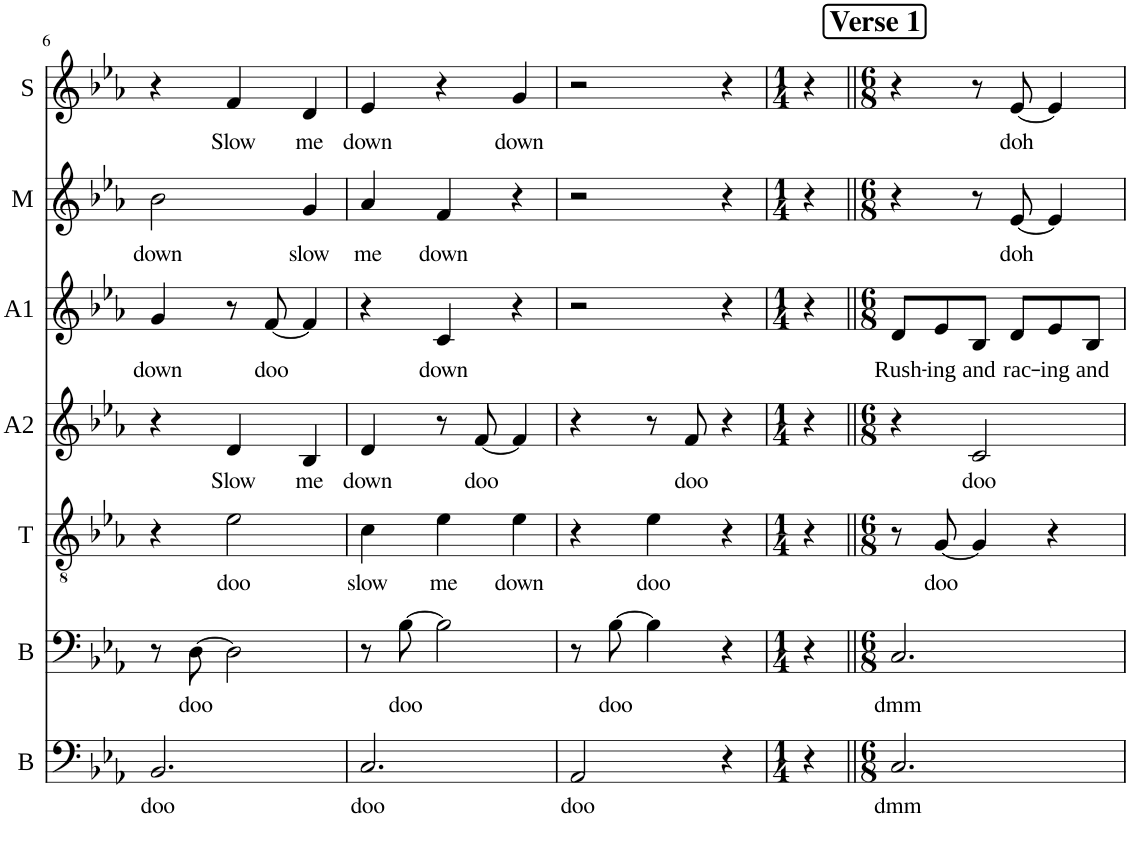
**kern	**text	**kern	**text	**kern	**text	**kern	**text	**kern	**text	**kern	**text	**kern	**text
*part7	*part7	*part6	*part6	*part5	*part5	*part4	*part4	*part3	*part3	*part2	*part2	*part1	*part1
*staff7	*staff7	*staff6	*staff6	*staff5	*staff5	*staff4	*staff4	*staff3	*staff3	*staff2	*staff2	*staff1	*staff1
*I"Bass	*	*I"Baritone	*	*I"Tenor	*	*I"Alto 2	*	*I"Alto 1	*	*I"Mezzo	*	*I"Soprano	*
*I'B	*	*I'B	*	*I'T	*	*I'A2	*	*I'A1	*	*I'M	*	*I'S	*
!!LO:PB:g=z
*clefF4	*	*clefF4	*	*clefGv2	*	*clefG2	*	*clefG2	*	*clefG2	*	*clefG2	*
*k[b-e-a-]	*	*k[b-e-a-]	*	*k[b-e-a-]	*	*k[b-e-a-]	*	*k[b-e-a-]	*	*k[b-e-a-]	*	*k[b-e-a-]	*
*M3/4	*	*M3/4	*	*M3/4	*	*M3/4	*	*M3/4	*	*M3/4	*	*M3/4	*
=6	=6	=6	=6	=6	=6	=6	=6	=6	=6	=6	=6	=6	=6
!	!LO:LY:b	!	!	!	!	!	!	!	!LO:LY:b	!	!LO:LY:b	!	!
2.BB-/	doo	8r	.	4r	.	4r	.	4g/	down	2b-\	down	4r	.
!	!	!	!LO:LY:b	!	!	!	!	!	!	!	!	!	!
.	.	[8D\	doo	.	.	.	.	.	.	.	.	.	.
!	!	!	!	!	!LO:LY:b	!	!LO:LY:b	!	!	!	!	!	!LO:LY:b
.	.	2D\]	.	2e-\	doo	4d/	Slow	8r	.	.	.	4f/	Slow
!	!	!	!	!	!	!	!	!	!LO:LY:b	!	!	!	!
.	.	.	.	.	.	.	.	[8f/	doo	.	.	.	.
!	!	!	!	!	!	!	!LO:LY:b	!	!	!	!LO:LY:b	!	!LO:LY:b
.	.	.	.	.	.	4B-/	me	4f/]	.	4g/	slow	4d/	me
=7	=7	=7	=7	=7	=7	=7	=7	=7	=7	=7	=7	=7	=7
!	!LO:LY:b	!	!	!	!LO:LY:b	!	!LO:LY:b	!	!	!	!LO:LY:b	!	!LO:LY:b
2.C/	doo	8r	.	4c\	slow	4d/	down	4r	.	4a-/	me	4e-/	down
!	!	!	!LO:LY:b	!	!	!	!	!	!	!	!	!	!
.	.	[8B-\	doo	.	.	.	.	.	.	.	.	.	.
!	!	!	!	!	!LO:LY:b	!	!	!	!LO:LY:b	!	!LO:LY:b	!	!
.	.	2B-\]	.	4e-\	me	8r	.	4c/	down	4f/	down	4r	.
!	!	!	!	!	!	!	!LO:LY:b	!	!	!	!	!	!
.	.	.	.	.	.	[8f/	doo	.	.	.	.	.	.
!	!	!	!	!	!LO:LY:b	!	!	!	!	!	!	!	!LO:LY:b
.	.	.	.	4e-\	down	4f/]	.	4r	.	4r	.	4g/	down
=8	=8	=8	=8	=8	=8	=8	=8	=8	=8	=8	=8	=8	=8
!	!LO:LY:b	!	!	!	!	!	!	!	!	!	!	!	!
2AA-/	doo	8r	.	4r	.	4r	.	2r	.	2r	.	2r	.
!	!	!	!LO:LY:b	!	!	!	!	!	!	!	!	!	!
.	.	[8B-\	doo	.	.	.	.	.	.	.	.	.	.
!	!	!	!	!	!LO:LY:b	!	!	!	!	!	!	!	!
.	.	4B-\]	.	4e-\	doo	8r	.	.	.	.	.	.	.
!	!	!	!	!	!	!	!LO:LY:b	!	!	!	!	!	!
.	.	.	.	.	.	8f/	doo	.	.	.	.	.	.
4r	.	4r	.	4r	.	4r	.	4r	.	4r	.	4r	.
=9	=9	=9	=9	=9	=9	=9	=9	=9	=9	=9	=9	=9	=9
*M1/4	*	*M1/4	*	*M1/4	*	*M1/4	*	*M1/4	*	*M1/4	*	*M1/4	*
4r	.	4r	.	4r	.	4r	.	4r	.	4r	.	4r	.
!!LO:REH:place=s1:a:B:cj:fs=14:t=Verse 1
=10||	=10||	=10||	=10||	=10||	=10||	=10||	=10||	=10||	=10||	=10||	=10||	=10||	=10||
*M6/8	*	*M6/8	*	*M6/8	*	*M6/8	*	*M6/8	*	*M6/8	*	*M6/8	*
!	!LO:LY:b	!	!LO:LY:b	!	!	!	!	!	!LO:LY:b	!	!	!	!
2.C/	dmm	2.C/	dmm	8r	.	4r	.	8d/L	Rush-	4r	.	4r	.
!	!	!	!	!	!LO:LY:b	!	!	!	!LO:LY:b	!	!	!	!
.	.	.	.	[8G/	doo	.	.	8e-/	-ing	.	.	.	.
!	!	!	!	!	!	!	!LO:LY:b	!	!LO:LY:b	!	!	!	!
.	.	.	.	4G/]	.	2c/	doo	8B-/J	and	8r	.	8r	.
!	!	!	!	!	!	!	!	!	!LO:LY:b	!	!LO:LY:b	!	!LO:LY:b
.	.	.	.	.	.	.	.	8d/L	rac-	[8e-/	doh	[8e-/	doh
!	!	!	!	!	!	!	!	!	!LO:LY:b	!	!	!	!
.	.	.	.	4r	.	.	.	8e-/	-ing	4e-/]	.	4e-/]	.
!	!	!	!	!	!	!	!	!	!LO:LY:b	!	!	!	!
.	.	.	.	.	.	.	.	8B-/J	and	.	.	.	.
=	=	=	=	=	=	=	=	=	=	=	=	=	=
*-	*-	*-	*-	*-	*-	*-	*-	*-	*-	*-	*-	*-	*-
